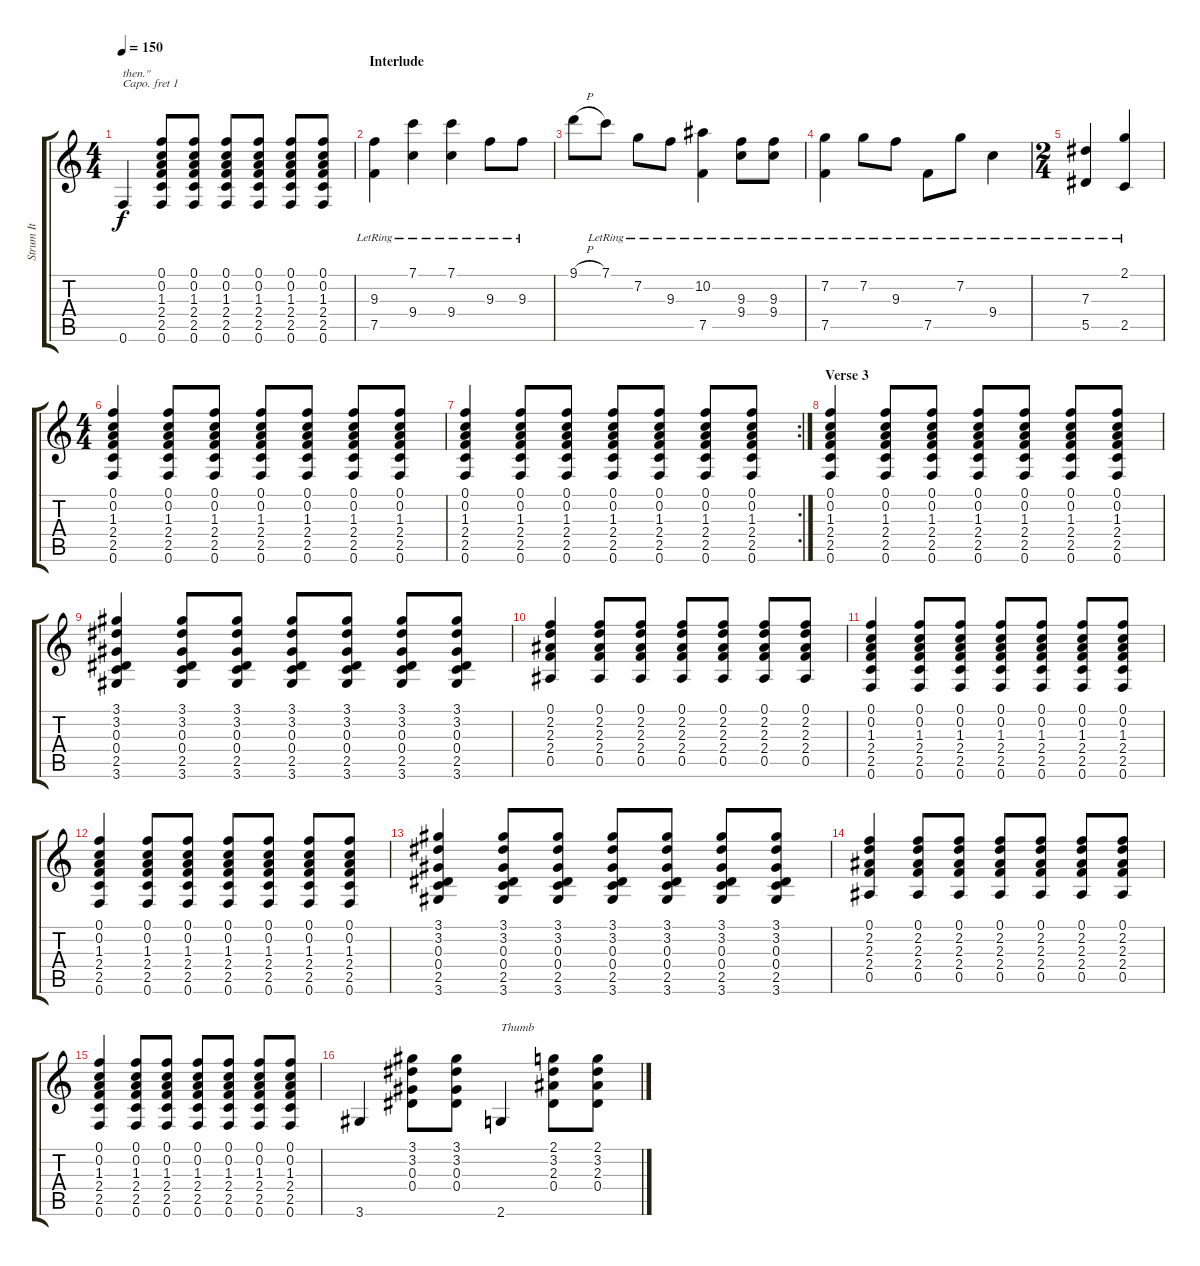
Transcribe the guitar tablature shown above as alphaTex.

\track ("Strum It" "Strum It") {instrument acousticguitarsteel}
\staff {score tabs}
\capo 1
\tuning (E4 B3 G3 D3 A2 E2) {hide}
\ts (4 4)
\tempo 150
\clef g2
\ks c
0.6.4{txt "then.\"" dy f} (0.1 0.2 1.3 2.4 2.5 0.6).8 (0.1 0.2 1.3 2.4 2.5 0.6).8 (0.1 0.2 1.3 2.4 2.5 0.6).8 (0.1 0.2 1.3 2.4 2.5 0.6).8 (0.1 0.2 1.3 2.4 2.5 0.6).8 (0.1 0.2 1.3 2.4 2.5 0.6).8 |
\section ("" "Interlude")
(9.3{lr} 7.5{lr}).4 (7.1{lr} 9.4{lr}).4 (7.1{lr} 9.4{lr}).4 9.3{lr}.8 9.3{lr}.8 |
9.1{h}.8 7.1{lr}.8 7.2{lr}.8 9.3{lr}.8 (10.2{lr} 7.5{lr}).4 (9.3{lr} 9.4{lr}).8 (9.3{lr} 9.4{lr}).8 |
(7.2{lr} 7.5{lr}).4 7.2{lr}.8 9.3{lr}.8 7.5{lr}.8 7.2{lr}.8 9.4{lr}.4 |
\ts (2 4)
(7.3{lr} 5.5{lr}).4 (2.1{lr} 2.5{lr}).4 |
\ts (4 4)
(0.1 0.2 1.3 2.4 2.5 0.6).4 (0.1 0.2 1.3 2.4 2.5 0.6).8 (0.1 0.2 1.3 2.4 2.5 0.6).8 (0.1 0.2 1.3 2.4 2.5 0.6).8 (0.1 0.2 1.3 2.4 2.5 0.6).8 (0.1 0.2 1.3 2.4 2.5 0.6).8 (0.1 0.2 1.3 2.4 2.5 0.6).8 |
\rc 2
(0.1 0.2 1.3 2.4 2.5 0.6).4 (0.1 0.2 1.3 2.4 2.5 0.6).8 (0.1 0.2 1.3 2.4 2.5 0.6).8 (0.1 0.2 1.3 2.4 2.5 0.6).8 (0.1 0.2 1.3 2.4 2.5 0.6).8 (0.1 0.2 1.3 2.4 2.5 0.6).8 (0.1 0.2 1.3 2.4 2.5 0.6).8 |
\section ("" "Verse 3")
(0.1 0.2 1.3 2.4 2.5 0.6).4 (0.1 0.2 1.3 2.4 2.5 0.6).8 (0.1 0.2 1.3 2.4 2.5 0.6).8 (0.1 0.2 1.3 2.4 2.5 0.6).8 (0.1 0.2 1.3 2.4 2.5 0.6).8 (0.1 0.2 1.3 2.4 2.5 0.6).8 (0.1 0.2 1.3 2.4 2.5 0.6).8 |
(3.1 3.2 0.3 0.4 2.5 3.6).4 (3.1 3.2 0.3 0.4 2.5 3.6).8 (3.1 3.2 0.3 0.4 2.5 3.6).8 (3.1 3.2 0.3 0.4 2.5 3.6).8 (3.1 3.2 0.3 0.4 2.5 3.6).8 (3.1 3.2 0.3 0.4 2.5 3.6).8 (3.1 3.2 0.3 0.4 2.5 3.6).8 |
(0.1 2.2 2.3 2.4 0.5).4 (0.1 2.2 2.3 2.4 0.5).8 (0.1 2.2 2.3 2.4 0.5).8 (0.1 2.2 2.3 2.4 0.5).8 (0.1 2.2 2.3 2.4 0.5).8 (0.1 2.2 2.3 2.4 0.5).8 (0.1 2.2 2.3 2.4 0.5).8 |
(0.1 0.2 1.3 2.4 2.5 0.6).4 (0.1 0.2 1.3 2.4 2.5 0.6).8 (0.1 0.2 1.3 2.4 2.5 0.6).8 (0.1 0.2 1.3 2.4 2.5 0.6).8 (0.1 0.2 1.3 2.4 2.5 0.6).8 (0.1 0.2 1.3 2.4 2.5 0.6).8 (0.1 0.2 1.3 2.4 2.5 0.6).8 |
(0.1 0.2 1.3 2.4 2.5 0.6).4 (0.1 0.2 1.3 2.4 2.5 0.6).8 (0.1 0.2 1.3 2.4 2.5 0.6).8 (0.1 0.2 1.3 2.4 2.5 0.6).8 (0.1 0.2 1.3 2.4 2.5 0.6).8 (0.1 0.2 1.3 2.4 2.5 0.6).8 (0.1 0.2 1.3 2.4 2.5 0.6).8 |
(3.1 3.2 0.3 0.4 2.5 3.6).4 (3.1 3.2 0.3 0.4 2.5 3.6).8 (3.1 3.2 0.3 0.4 2.5 3.6).8 (3.1 3.2 0.3 0.4 2.5 3.6).8 (3.1 3.2 0.3 0.4 2.5 3.6).8 (3.1 3.2 0.3 0.4 2.5 3.6).8 (3.1 3.2 0.3 0.4 2.5 3.6).8 |
(0.1 2.2 2.3 2.4 0.5).4 (0.1 2.2 2.3 2.4 0.5).8 (0.1 2.2 2.3 2.4 0.5).8 (0.1 2.2 2.3 2.4 0.5).8 (0.1 2.2 2.3 2.4 0.5).8 (0.1 2.2 2.3 2.4 0.5).8 (0.1 2.2 2.3 2.4 0.5).8 |
(0.1 0.2 1.3 2.4 2.5 0.6).4 (0.1 0.2 1.3 2.4 2.5 0.6).8 (0.1 0.2 1.3 2.4 2.5 0.6).8 (0.1 0.2 1.3 2.4 2.5 0.6).8 (0.1 0.2 1.3 2.4 2.5 0.6).8 (0.1 0.2 1.3 2.4 2.5 0.6).8 (0.1 0.2 1.3 2.4 2.5 0.6).8 |
3.6.4 (3.1 3.2 0.3 0.4).8 (3.1 3.2 0.3 0.4).8 2.6.4{txt "Thumb"} (2.1 3.2 2.3 0.4).8 (2.1 3.2 2.3 0.4).8
